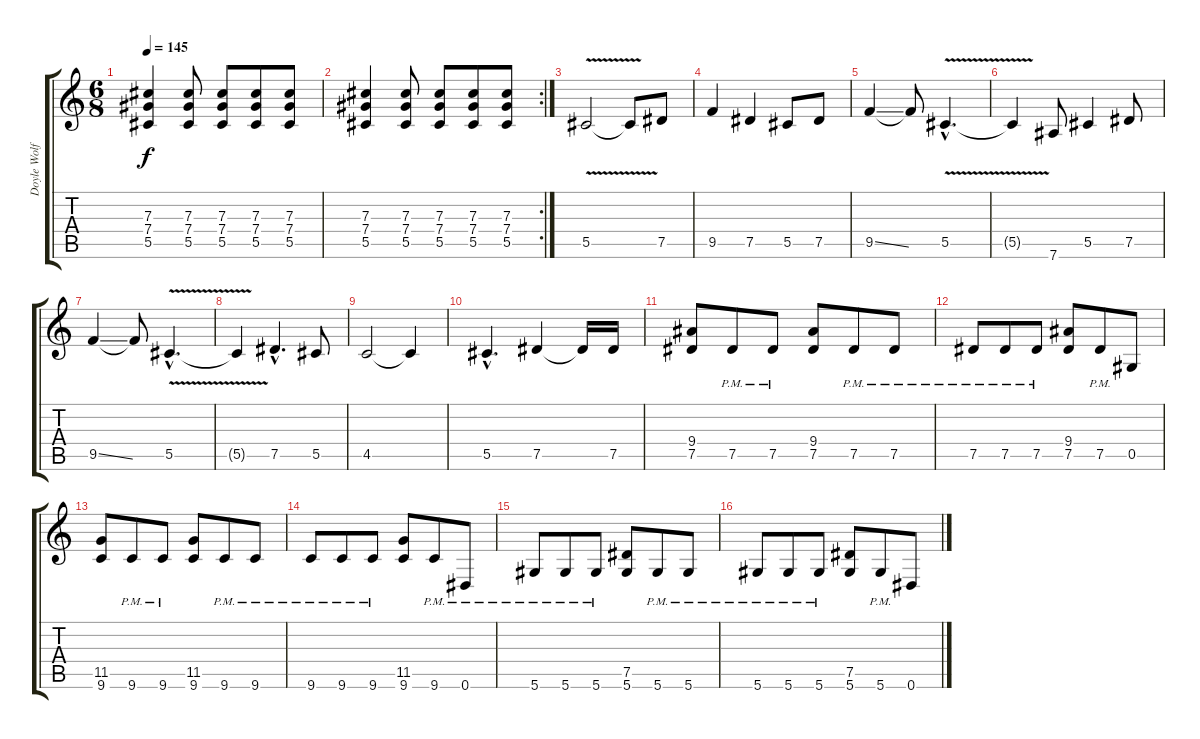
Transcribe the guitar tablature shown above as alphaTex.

\track ("Doyle Wolfgang Von Frankenstein" "Doyle Wolf") {instrument overdrivenguitar}
\staff {score tabs}
\tuning (Eb4 Bb3 Gb3 Db3 Ab2 Eb2) {hide}
\ts (6 8)
\tempo 145
\clef g2
\ks c
(7.3 7.4 5.5).4{dy f} (7.3 7.4 5.5).8 (7.3 7.4 5.5).8 (7.3 7.4 5.5).8 (7.3 7.4 5.5).8 |
\rc 2
(7.3 7.4 5.5).4 (7.3 7.4 5.5).8 (7.3 7.4 5.5).8 (7.3 7.4 5.5).8 (7.3 7.4 5.5).8 |
5.5{v}.2 5.5{t}.8 7.5.8 |
9.5.4 7.5.4 5.5.8 7.5.8 |
9.5{ss}.4 9.5{t}.8 5.5{v hac}.4{d} |
5.5{t}.4 7.6.8 5.5.4 7.5.8 |
9.5{ss}.4 9.5{t}.8 5.5{v hac}.4{d} |
5.5{t}.4 7.5{hac}.4{d} 5.5.8 |
4.5.2 4.5{t}.4 |
5.5{hac}.4{d} 7.5.4 7.5{t}.16 7.5.16 |
(9.4 7.5).8 7.5{pm}.8 7.5{pm}.8 (9.4 7.5).8 7.5{pm}.8 7.5{pm}.8 |
7.5{pm}.8 7.5{pm}.8 7.5{pm}.8 (9.4 7.5).8 7.5{pm}.8 0.5.8 |
(11.5 9.6).8 9.6{pm}.8 9.6{pm}.8 (11.5 9.6).8 9.6{pm}.8 9.6{pm}.8 |
9.6{pm}.8 9.6{pm}.8 9.6{pm}.8 (11.5 9.6).8 9.6{pm}.8 0.6{pm}.8 |
5.6{pm}.8 5.6{pm}.8 5.6{pm}.8 (7.5 5.6).8 5.6{pm}.8 5.6{pm}.8 |
5.6{pm}.8 5.6{pm}.8 5.6{pm}.8 (7.5 5.6).8 5.6{pm}.8 0.6.8
